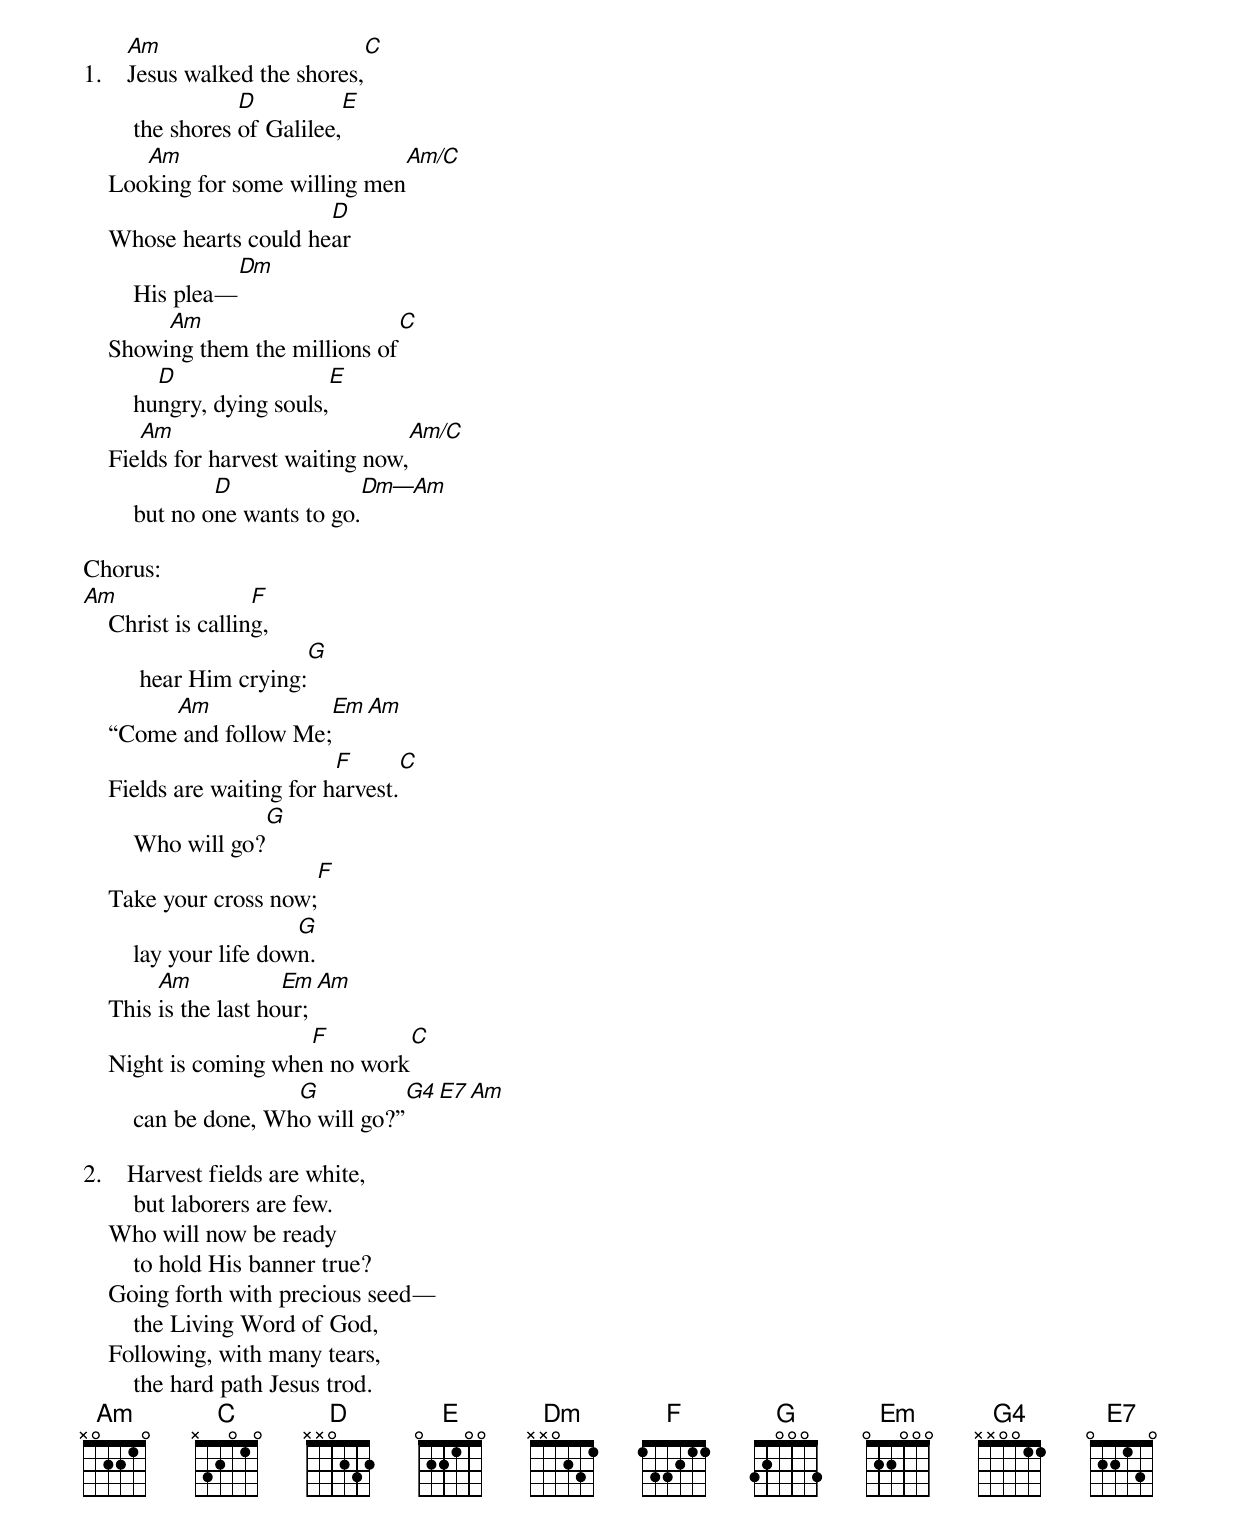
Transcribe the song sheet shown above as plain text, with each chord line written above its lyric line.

      Am                               C
1.    Jesus walked the shores,
                   D                      E
        the shores of Galilee,
       Am                            Am/C
    Looking for some willing men
                         D
    Whose hearts could hear
                  Dm
        His plea—
         Am                              C
    Showing them the millions of
          D                          E
        hungry, dying souls,
       Am                           Am/C
    Fields for harvest waiting now,
                D                            Dm—Am
        but no one wants to go.

Chorus:
Am                  F
    Christ is calling,
                                 G
         hear Him crying:
         Am                   Em      Am
    “Come and follow Me;
                            F                    C
    Fields are waiting for harvest.
                          G
        Who will go?
                             F
    Take your cross now;
                         G
        lay your life down.
         Am            Em    Am
    This is the last hour;
                       F                         C
    Night is coming when no work
                       G            G4  E7   Am
        can be done, Who will go?”

2.    Harvest fields are white,
        but laborers are few.
    Who will now be ready
        to hold His banner true?
    Going forth with precious seed—
        the Living Word of God,
    Following, with many tears,
        the hard path Jesus trod.
